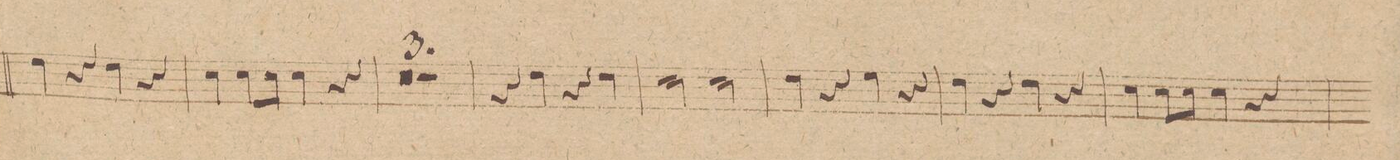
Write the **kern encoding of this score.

**kern
*I"Corno 1mo in C.
*clefG2
*k[]
*met(c|)
*M2/2
4dd\
4r
4dd\
4r
=62
4cc\
8cc\L
8cc\J
4cc\
4r
=63
0r
=64
=65
1r
=66
4r
4dd\
4r
4dd\
=67
2cc\
2cc\
=68
4dd\
4r
4ee\
4r
=69
4dd\
4r
4dd\
4r
=70
4cc\
8cc\L
8cc\J
4cc\
4r
=71
*-
